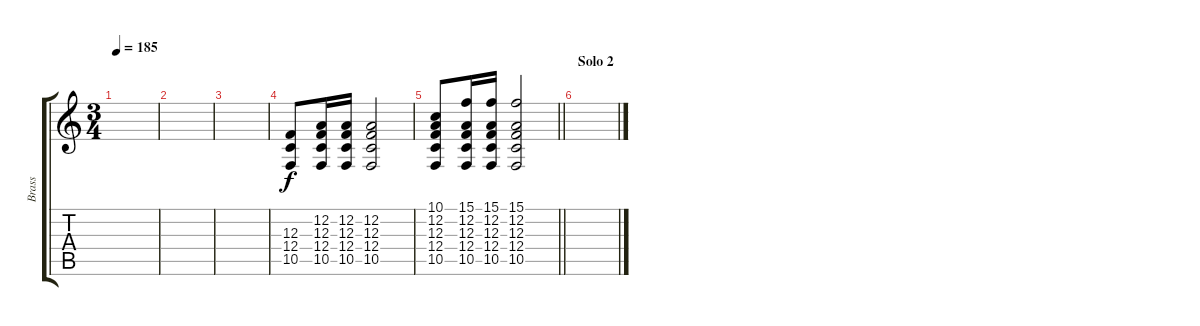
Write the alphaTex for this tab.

\track ("Brass" "Brass") {instrument brasssection}
\staff {score tabs}
\tuning (D4 A3 F3 C3 G2 D2) {hide}
\ts (3 4)
\tempo 185
\clef g2
\ks c
|
|
|
(12.3 12.4 10.5).8 (12.2 12.3 12.4 10.5).16 (12.2 12.3 12.4 10.5).16 (12.2 12.3 12.4 10.5).2 |
\barLineRight lightlight
(10.1 12.2 12.3 12.4 10.5).8 (15.1 12.2 12.3 12.4 10.5).16 (15.1 12.2 12.3 12.4 10.5).16 (15.1 12.2 12.3 12.4 10.5).2 |
\section ("" "Solo 2")
